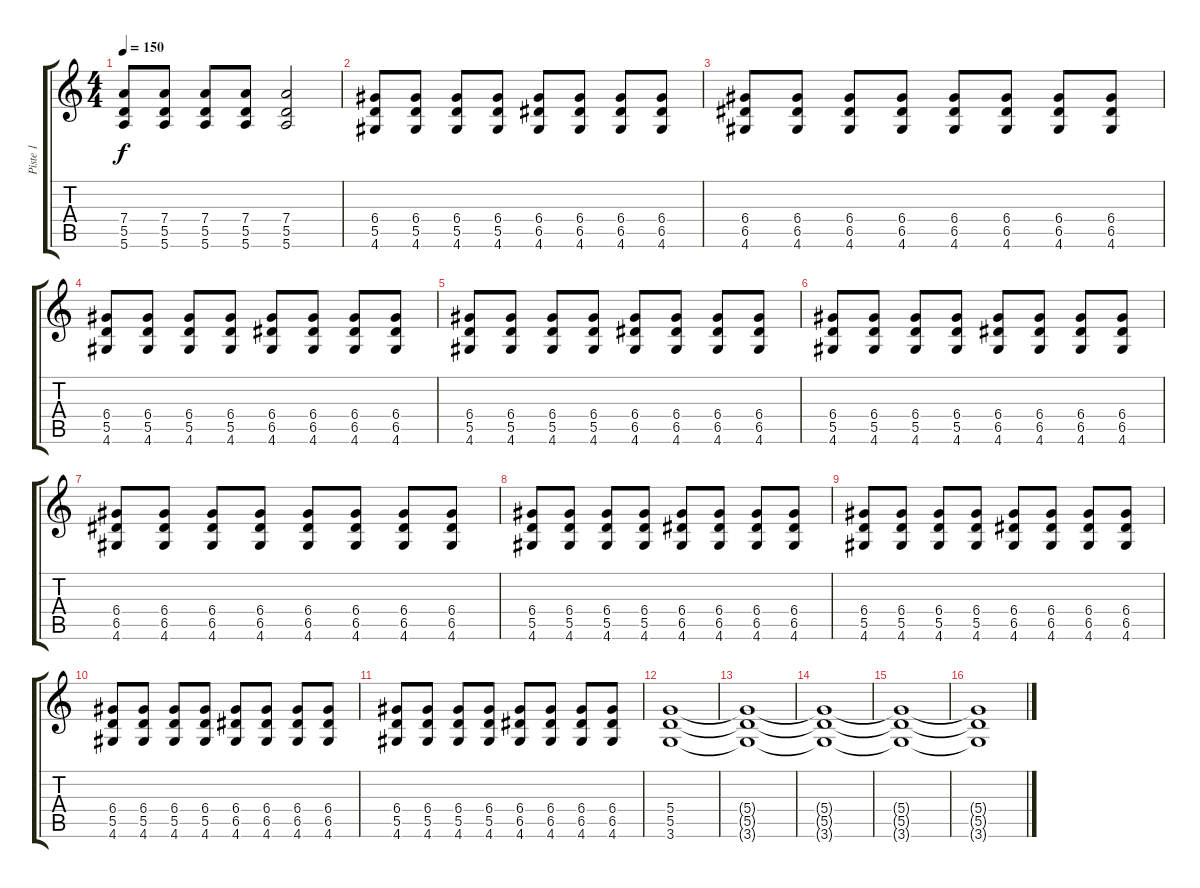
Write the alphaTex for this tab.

\track ("Piste 1" "Piste 1") {instrument distortionguitar}
\staff {score tabs}
\tuning (E4 B3 G3 D3 A2 E2) {hide}
\ts (4 4)
\tempo 150
\clef g2
\ks c
(7.4 5.5 5.6).8{dy f} (7.4 5.5 5.6).8 (7.4 5.5 5.6).8 (7.4 5.5 5.6).8 (7.4 5.5 5.6).2 |
(6.4 5.5 4.6).8 (6.4 5.5 4.6).8 (6.4 5.5 4.6).8 (6.4 5.5 4.6).8 (6.4 6.5 4.6).8 (6.4 6.5 4.6).8 (6.4 6.5 4.6).8 (6.4 6.5 4.6).8 |
(6.4 6.5 4.6).8 (6.4 6.5 4.6).8 (6.4 6.5 4.6).8 (6.4 6.5 4.6).8 (6.4 6.5 4.6).8 (6.4 6.5 4.6).8 (6.4 6.5 4.6).8 (6.4 6.5 4.6).8 |
(6.4 5.5 4.6).8 (6.4 5.5 4.6).8 (6.4 5.5 4.6).8 (6.4 5.5 4.6).8 (6.4 6.5 4.6).8 (6.4 6.5 4.6).8 (6.4 6.5 4.6).8 (6.4 6.5 4.6).8 |
(6.4 5.5 4.6).8 (6.4 5.5 4.6).8 (6.4 5.5 4.6).8 (6.4 5.5 4.6).8 (6.4 6.5 4.6).8 (6.4 6.5 4.6).8 (6.4 6.5 4.6).8 (6.4 6.5 4.6).8 |
(6.4 5.5 4.6).8 (6.4 5.5 4.6).8 (6.4 5.5 4.6).8 (6.4 5.5 4.6).8 (6.4 6.5 4.6).8 (6.4 6.5 4.6).8 (6.4 6.5 4.6).8 (6.4 6.5 4.6).8 |
(6.4 6.5 4.6).8 (6.4 6.5 4.6).8 (6.4 6.5 4.6).8 (6.4 6.5 4.6).8 (6.4 6.5 4.6).8 (6.4 6.5 4.6).8 (6.4 6.5 4.6).8 (6.4 6.5 4.6).8 |
(6.4 5.5 4.6).8 (6.4 5.5 4.6).8 (6.4 5.5 4.6).8 (6.4 5.5 4.6).8 (6.4 6.5 4.6).8 (6.4 6.5 4.6).8 (6.4 6.5 4.6).8 (6.4 6.5 4.6).8 |
(6.4 5.5 4.6).8 (6.4 5.5 4.6).8 (6.4 5.5 4.6).8 (6.4 5.5 4.6).8 (6.4 6.5 4.6).8 (6.4 6.5 4.6).8 (6.4 6.5 4.6).8 (6.4 6.5 4.6).8 |
(6.4 5.5 4.6).8 (6.4 5.5 4.6).8 (6.4 5.5 4.6).8 (6.4 5.5 4.6).8 (6.4 6.5 4.6).8 (6.4 6.5 4.6).8 (6.4 6.5 4.6).8 (6.4 6.5 4.6).8 |
(6.4 5.5 4.6).8 (6.4 5.5 4.6).8 (6.4 5.5 4.6).8 (6.4 5.5 4.6).8 (6.4 6.5 4.6).8 (6.4 6.5 4.6).8 (6.4 6.5 4.6).8 (6.4 6.5 4.6).8 |
(5.4 5.5 3.6).1 |
(5.4{t} 5.5{t} 3.6{t}).1 |
(5.4{t} 5.5{t} 3.6{t}).1{volume 0} |
(5.4{t} 5.5{t} 3.6{t}).1 |
(5.4{t} 5.5{t} 3.6{t}).1
